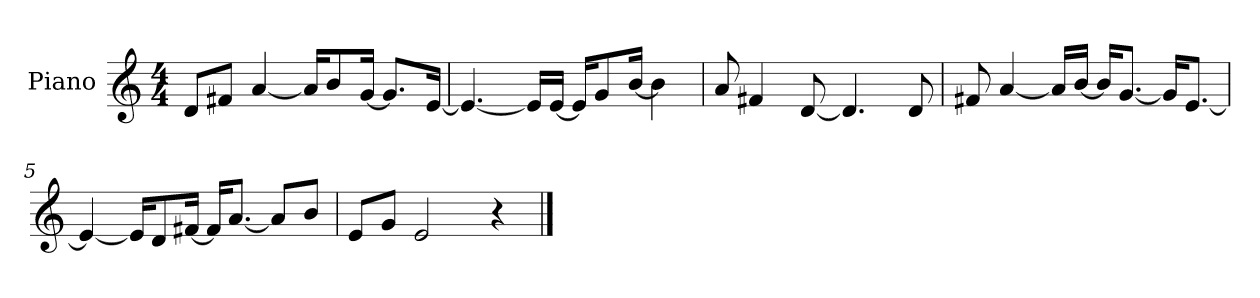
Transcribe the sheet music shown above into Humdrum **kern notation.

**kern
*part1
*staff1
*I"Piano
*I'P-no
*clefG2
*k[]
*M4/4
*MM90
=1
8d/L
8f#X/J
[4a/
16a/KL]
8b/
[16g/Jk
8.g/L]
[16e/Jk
=2
4.e/_
16e/LL]
[16e/JJ
16e/KL]
8g/
[16b/Jk
4b\]
=3
8a/
4f#X/
[8d/
4.d/]
8d/
=4
8f#X/
[4a/
16a/LL]
[16b/JJ
16b/KL]
[8.g/J
16g/KL]
[8.e/J
!!LO:LB:g=z
=5
4e/_
16e/KL]
8d/
[16f#X/Jk
16f#/KL]
[8.a/J
8a/L]
8b/J
=6
8e/L
8g/J
2e/
4r
==
*-
